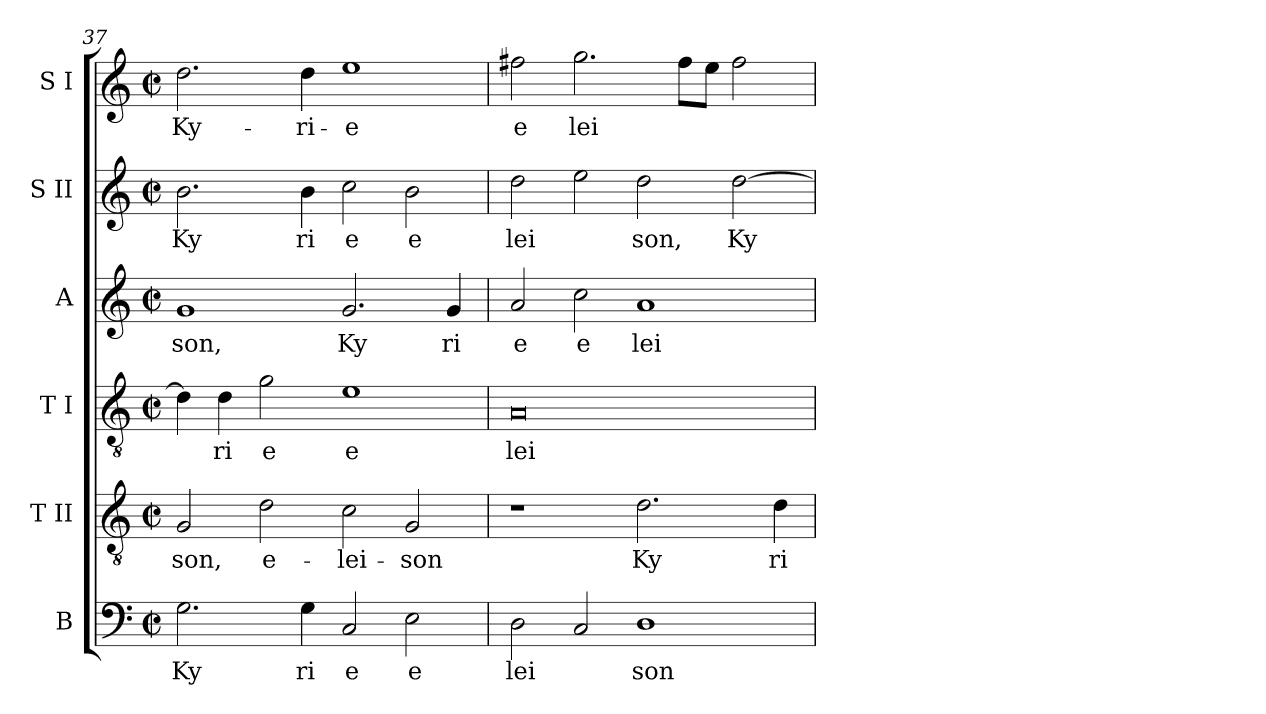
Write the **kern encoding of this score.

**kern	**text	**kern	**text	**kern	**text	**kern	**text	**kern	**text	**kern	**text
*part6	*part6	*part5	*part5	*part4	*part4	*part3	*part3	*part2	*part2	*part1	*part1
*staff6	*staff6	*staff5	*staff5	*staff4	*staff4	*staff3	*staff3	*staff2	*staff2	*staff1	*staff1
*I"B	*	*I"T II	*	*I"T I	*	*I"A	*	*I"S II	*	*I"S I	*
*I'B	*	*I'T II	*	*I'T I	*	*I'A	*	*I'S II	*	*I'S I	*
*clefF4	*	*clefGv2	*	*clefGv2	*	*clefG2	*	*clefG2	*	*clefG2	*
*k[]	*	*k[]	*	*k[]	*	*k[]	*	*k[]	*	*k[]	*
*C:	*	*C:	*	*C:	*	*C:	*	*C:	*	*C:	*
*M2/2	*	*M2/2	*	*M2/2	*	*M2/2	*	*M2/2	*	*M2/2	*
*met(c|)	*	*met(c|)	*	*met(c|)	*	*met(c|)	*	*met(c|)	*	*met(c|)	*
=37	=37	=37	=37	=37	=37	=37	=37	=37	=37	=37	=37
!	!LO:LY:b:cj	!	!LO:LY:b:cj	!	!LO:LY:b:cj	!	!LO:LY:b:cj	!	!LO:LY:b:cj	!	!LO:LY:b:cj
2.G\	Ky	2G/	-son,	4d\]	.	1g	son,	2.b\	Ky	2.dd\	Ky-
!	!	!	!	!	!LO:LY:b:cj	!	!	!	!	!	!
.	.	.	.	4d\	ri	.	.	.	.	.	.
!	!	!	!LO:LY:b:cj	!	!LO:LY:b:cj	!	!	!	!	!	!
.	.	2d\	e-	2g\	e	.	.	.	.	.	.
!	!LO:LY:b:cj	!	!	!	!	!	!	!	!LO:LY:b:cj	!	!LO:LY:b:cj
4G\	ri	.	.	.	.	.	.	4b\	ri	4dd\	-ri-
!	!LO:LY:b:cj	!	!LO:LY:b:cj	!	!LO:LY:b:cj	!	!LO:LY:b:cj	!	!LO:LY:b:cj	!	!LO:LY:b:cj
2C/	e	2c\	-lei-	1e	e	2.g/	Ky	2cc\	e	1ee	-e
!	!LO:LY:b:cj	!	!LO:LY:b:cj	!	!	!	!	!	!LO:LY:b:cj	!	!
2E\	e	2G/	-son	.	.	.	.	2b\	e	.	.
!	!	!	!	!	!	!	!LO:LY:b:cj	!	!	!	!
.	.	.	.	.	.	4g/	ri	.	.	.	.
!!LO:LB:g=z
=38	=38	=38	=38	=38	=38	=38	=38	=38	=38	=38	=38
!	!LO:LY:b:cj	!	!	!	!LO:LY:b:cj	!	!LO:LY:b:cj	!	!LO:LY:b:cj	!	!LO:LY:b:cj
2D\	lei-	1r	.	0A	lei	2a/	e	2dd\	lei-	2ff#\	e
!	!LO:LY:b:cj	!	!	!	!	!	!LO:LY:b:cj	!	!LO:LY:b:cj	!	!LO:LY:b:cj
2C/	--	.	.	.	.	2cc\	e	2ee\	--	2.gg\	lei
!	!LO:LY:b:cj	!	!LO:LY:b:cj	!	!	!	!LO:LY:b:cj	!	!LO:LY:b:cj	!	!
1D	-son	2.d\	Ky	.	.	1a	lei	2dd\	-son,	.	.
!	!	!	!	!	!	!	!	!	!	!	!LO:LY:b:cj
.	.	.	.	.	.	.	.	.	.	8ff#\L	.
!	!	!	!	!	!	!	!	!	!	!	!LO:LY:b:cj
.	.	.	.	.	.	.	.	.	.	8ee\J	.
!	!	!	!	!	!	!	!	!	!LO:LY:b:cj	!	!LO:LY:b:cj
.	.	.	.	.	.	.	.	[>2dd\	Ky-	2ff#\	.
!	!	!	!LO:LY:b:cj	!	!	!	!	!	!	!	!
.	.	4d\	ri	.	.	.	.	.	.	.	.
=	=	=	=	=	=	=	=	=	=	=	=
*-	*-	*-	*-	*-	*-	*-	*-	*-	*-	*-	*-
